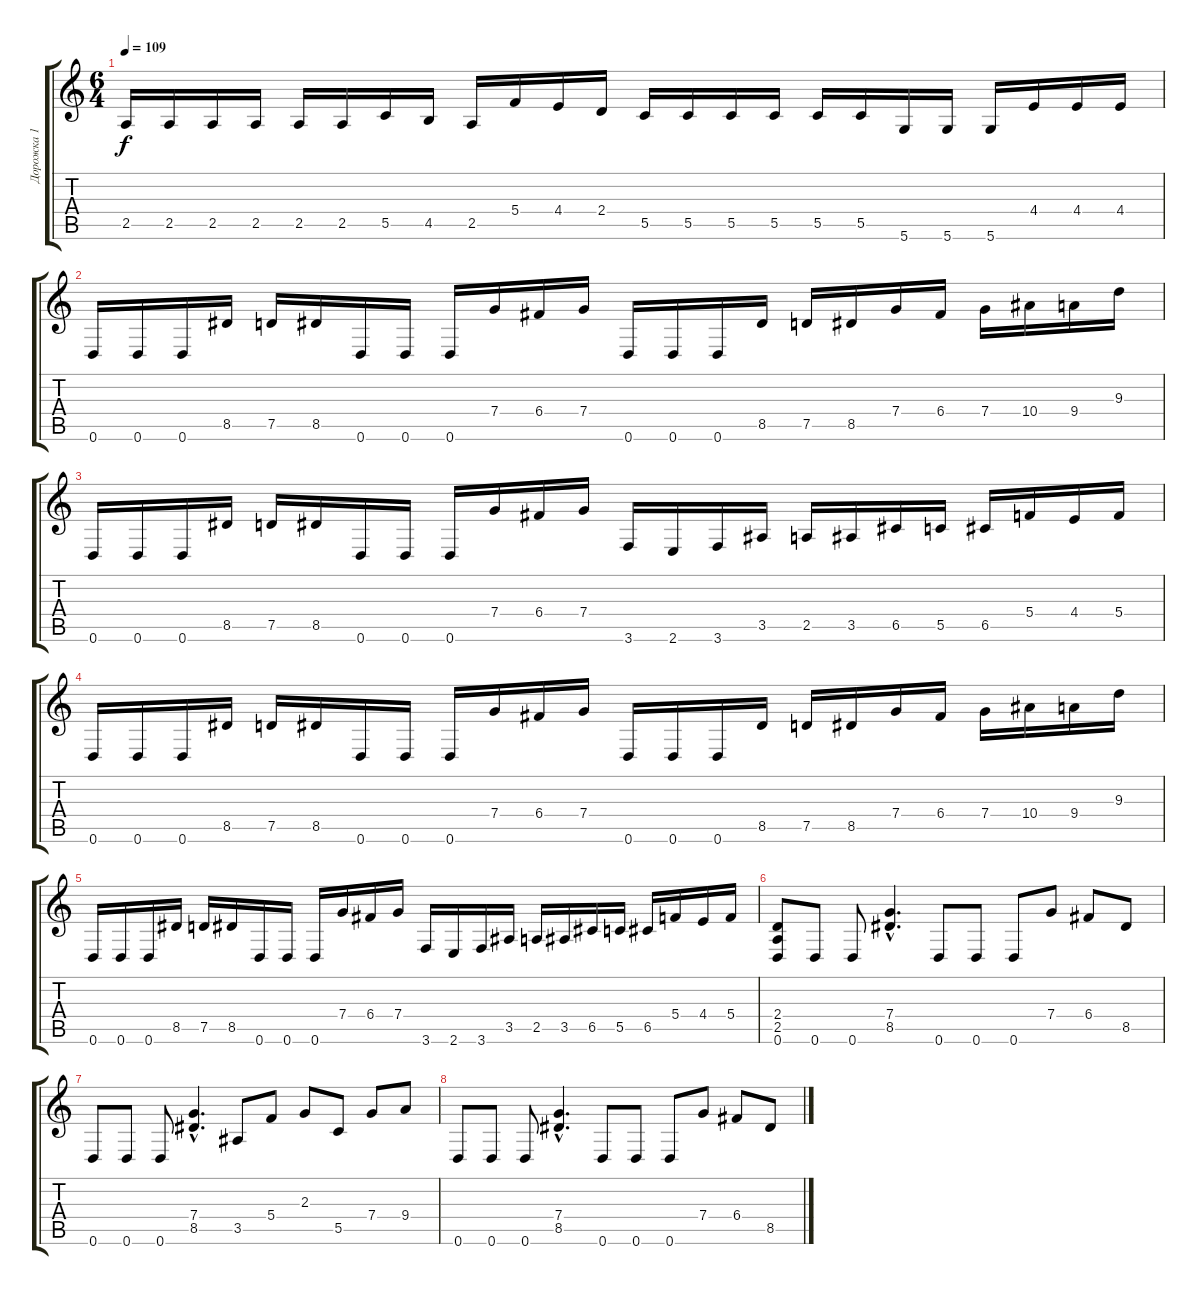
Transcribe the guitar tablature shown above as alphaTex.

\track ("Дорожка 1" "Дорожка 1") {instrument distortionguitar}
\staff {score tabs}
\tuning (D4 A3 F3 C3 G2 D2) {hide}
\ts (6 4)
\tempo 109
\clef g2
\ks c
2.5.16{dy f} 2.5.16 2.5.16 2.5.16 2.5.16 2.5.16 5.5.16 4.5.16 2.5.16 5.4.16 4.4.16 2.4.16 5.5.16 5.5.16 5.5.16 5.5.16 5.5.16 5.5.16 5.6.16 5.6.16 5.6.16 4.4.16 4.4.16 4.4.16 |
0.6.16 0.6.16 0.6.16 8.5.16 7.5.16 8.5.16 0.6.16 0.6.16 0.6.16 7.4.16 6.4.16 7.4.16 0.6.16 0.6.16 0.6.16 8.5.16 7.5.16 8.5.16 7.4.16 6.4.16 7.4.16 10.4.16 9.4.16 9.3.16 |
0.6.16 0.6.16 0.6.16 8.5.16 7.5.16 8.5.16 0.6.16 0.6.16 0.6.16 7.4.16 6.4.16 7.4.16 3.6.16 2.6.16 3.6.16 3.5.16 2.5.16 3.5.16 6.5.16 5.5.16 6.5.16 5.4.16 4.4.16 5.4.16 |
0.6.16 0.6.16 0.6.16 8.5.16 7.5.16 8.5.16 0.6.16 0.6.16 0.6.16 7.4.16 6.4.16 7.4.16 0.6.16 0.6.16 0.6.16 8.5.16 7.5.16 8.5.16 7.4.16 6.4.16 7.4.16 10.4.16 9.4.16 9.3.16 |
0.6.16 0.6.16 0.6.16 8.5.16 7.5.16 8.5.16 0.6.16 0.6.16 0.6.16 7.4.16 6.4.16 7.4.16 3.6.16 2.6.16 3.6.16 3.5.16 2.5.16 3.5.16 6.5.16 5.5.16 6.5.16 5.4.16 4.4.16 5.4.16 |
(2.4 2.5 0.6).8 0.6.8 0.6.8 (7.4{hac} 8.5{hac}).4{d} 0.6.8 0.6.8 0.6.8 7.4.8 6.4.8 8.5.8 |
0.6.8 0.6.8 0.6.8 (7.4{hac} 8.5{hac}).4{d} 3.5.8 5.4.8 2.3.8 5.5.8 7.4.8 9.4.8 |
0.6.8 0.6.8 0.6.8 (7.4{hac} 8.5{hac}).4{d} 0.6.8 0.6.8 0.6.8 7.4.8 6.4.8 8.5.8
